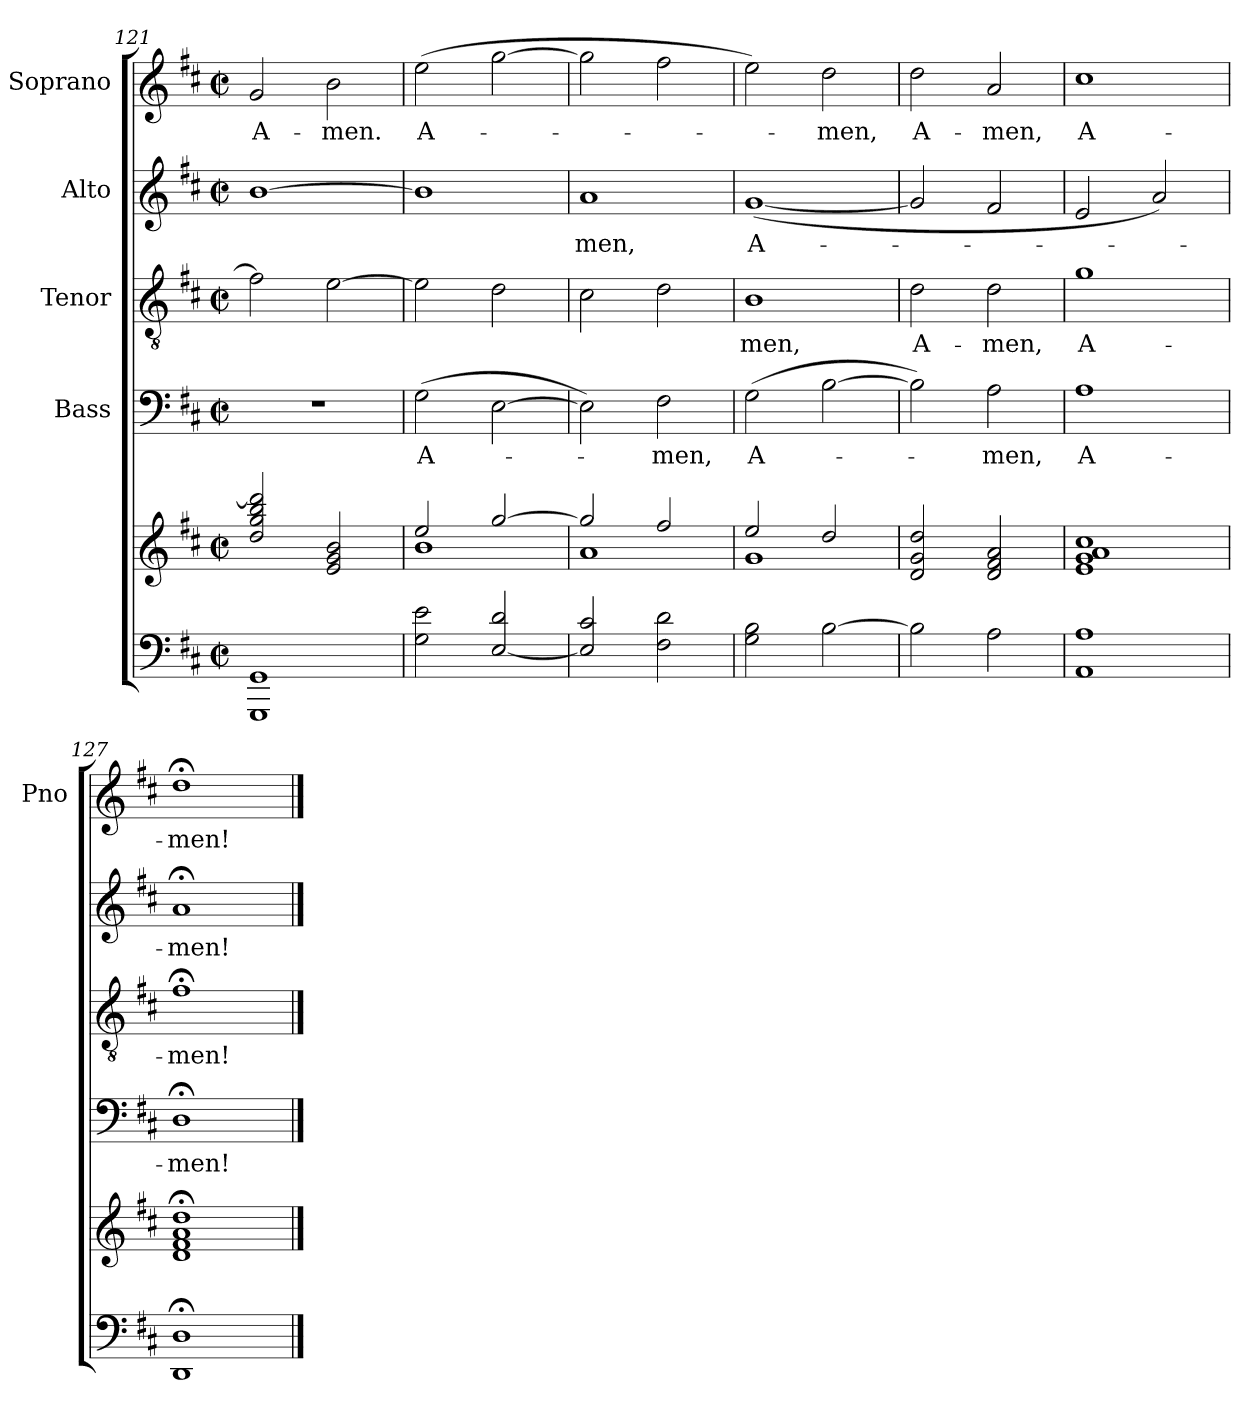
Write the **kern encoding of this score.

**kern	**kern	**kern	**text	**kern	**text	**kern	**text	**kern	**text
*part5	*part5	*part4	*part4	*part3	*part3	*part2	*part2	*part1	*part1
*staff6	*staff5	*staff4	*staff4	*staff3	*staff3	*staff2	*staff2	*staff1	*staff1
*	*	*I"Bass	*	*I"Tenor	*	*I"Alto	*	*I"Soprano	*
*	*	*	*	*	*	*	*	*I'Pno	*
!!LO:PB:g=z
*clefF4	*clefG2	*clefF4	*	*clefGv2	*	*clefG2	*	*clefG2	*
*k[f#c#]	*k[f#c#]	*k[f#c#]	*	*k[f#c#]	*	*k[f#c#]	*	*k[f#c#]	*
*D:	*D:	*D:	*	*D:	*	*D:	*	*D:	*
*M2/2	*M2/2	*M2/2	*	*M2/2	*	*M2/2	*	*M2/2	*
*met(c|)	*met(c|)	*met(c|)	*	*met(c|)	*	*met(c|)	*	*met(c|)	*
=121	=121	=121	=121	=121	=121	=121	=121	=121	=121
1GGG 1GG	2dd\ 2gg\ 2bb\ 2ddd/]	1r	.	2f#\]	.	[1b	.	2g/	A-
.	2e/ 2g/ 2b/	.	.	[2e\	.	.	.	2b\	-men.
=122	=122	=122	=122	=122	=122	=122	=122	=122	=122
*	*^	*	*	*	*	*	*	*	*
2G\ 2e\	2ee/	1b	(2G\	A-	2e\]	.	1b]	.	(2ee\	A-
[2E\ 2d/	[>2gg/	.	[2E\	.	2d\	.	.	.	[2gg\	.
=123	=123	=123	=123	=123	=123	=123	=123	=123	=123	=123
2E\] 2c#/	2gg/]	1a	2E\])	.	2c#\	.	1a	-men,	2gg\]	.
2F#\ 2d\	2ff#/	.	2F#\	-men,	2d\	.	.	.	2ff#\	.
=124	=124	=124	=124	=124	=124	=124	=124	=124	=124	=124
2G\ 2B\	2ee/	1g	(2G\	A-	1B	-men,	([1g	A-	2ee\)	.
[2B\	2dd/	.	[2B\	.	.	.	.	.	2dd\	-men,
*	*v	*v	*	*	*	*	*	*	*	*
=125	=125	=125	=125	=125	=125	=125	=125	=125	=125
2B\]	2d/ 2g/ 2dd/	2B\])	.	2d\	A-	2g/]	.	2dd\	A-
2A\	2d/ 2f#/ 2a/	2A\	-men,	2d\	-men,	2f#/	.	2a/	-men,
=126	=126	=126	=126	=126	=126	=126	=126	=126	=126
1AA 1A	1e 1g 1a 1cc#	1A	A-	1g	A-	2e/	.	1cc#	A-
.	.	.	.	.	.	2a/)	.	.	.
=127	=127	=127	=127	=127	=127	=127	=127	=127	=127
1DD; 1D;	1d; 1f#; 1a; 1dd;	1D;<	-men!	1f#;<	-men!	1a;	-men!	1dd;<	-men!
==	==	==	==	==	==	==	==	==	==
*-	*-	*-	*-	*-	*-	*-	*-	*-	*-
